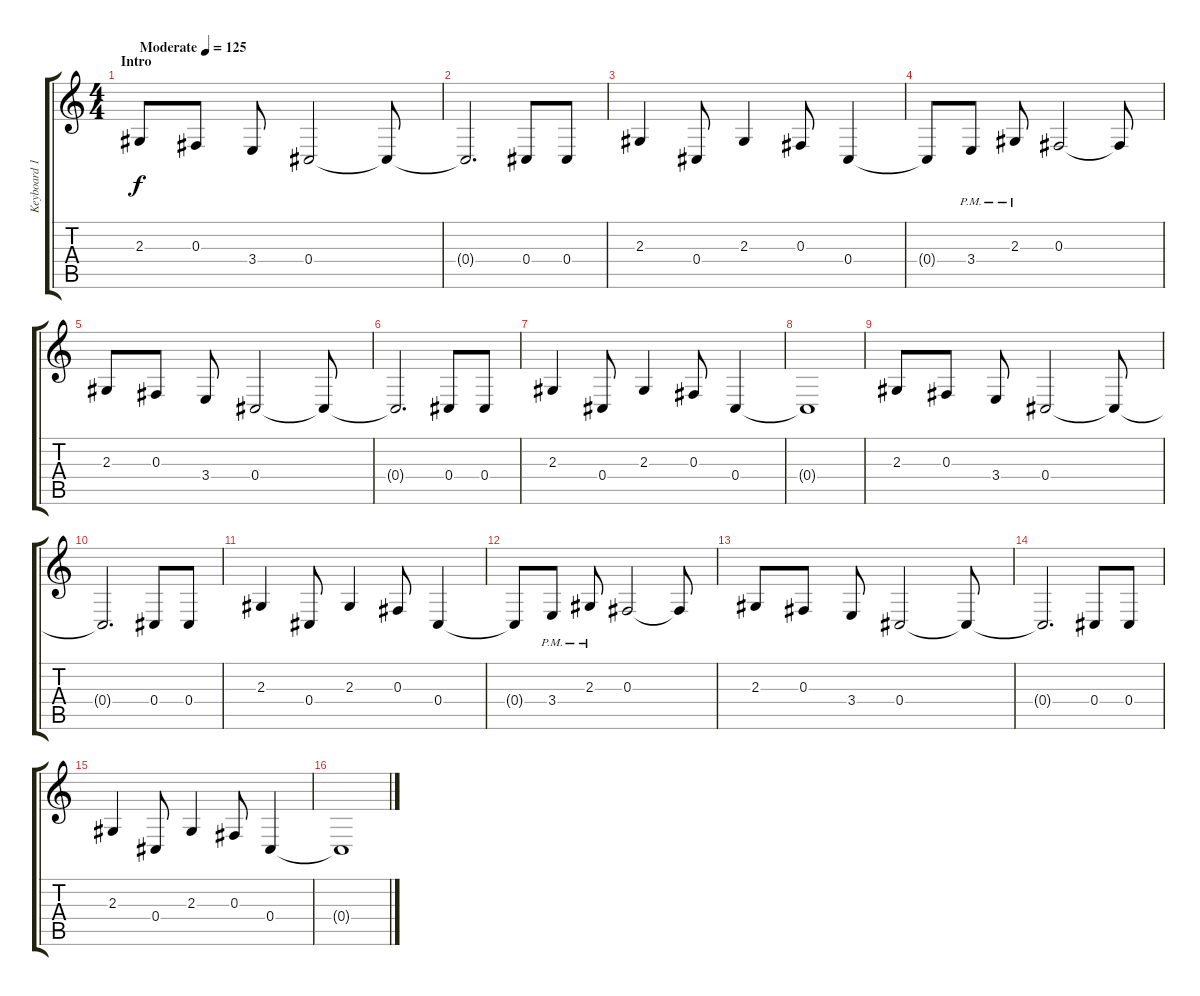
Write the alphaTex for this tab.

\track ("Keyboard 1" "Keyboard 1") {instrument viola}
\staff {score tabs}
\tuning (Eb4 Bb3 Gb3 Db3 Ab2 Db2) {hide}
\ts (4 4)
\section ("" "Intro")
\tempo (125 "Moderate")
\clef g2
\ks c
2.3.8{dy f instrument viola} 0.3.8 3.4.8 0.4.2 0.4{t}.8 |
0.4{t}.2{d} 0.4.8 0.4.8 |
2.3.4 0.4.8 2.3.4 0.3.8 0.4.4 |
0.4{t}.8 3.4{pm}.8 2.3{pm}.8 0.3.2 0.3{t}.8 |
2.3.8 0.3.8 3.4.8 0.4.2 0.4{t}.8 |
0.4{t}.2{d} 0.4.8 0.4.8 |
2.3.4 0.4.8 2.3.4 0.3.8 0.4.4 |
0.4{t}.1 |
2.3.8 0.3.8 3.4.8 0.4.2 0.4{t}.8 |
0.4{t}.2{d} 0.4.8 0.4.8 |
2.3.4 0.4.8 2.3.4 0.3.8 0.4.4 |
0.4{t}.8 3.4{pm}.8 2.3{pm}.8 0.3.2 0.3{t}.8 |
2.3.8 0.3.8 3.4.8 0.4.2 0.4{t}.8 |
0.4{t}.2{d} 0.4.8 0.4.8 |
2.3.4 0.4.8 2.3.4 0.3.8 0.4.4 |
0.4{t}.1
